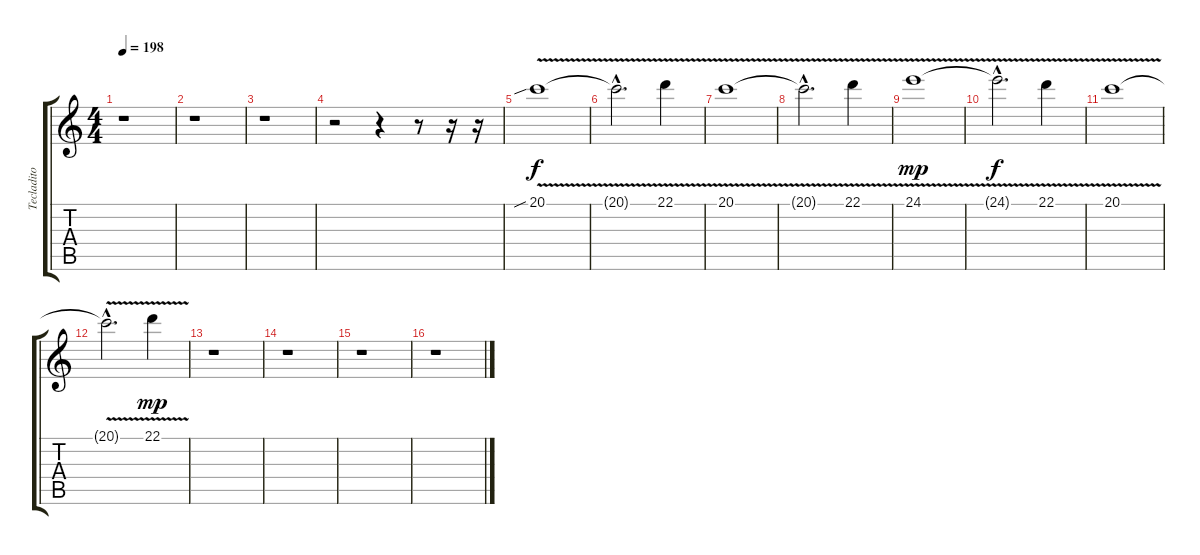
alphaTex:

\track ("Tecladito" "Tecladito") {instrument recorder}
\staff {score tabs}
\tuning (E4 B3 G3 D3 A2 E2) {hide}
\ts (4 4)
\tempo 198
\clef g2
\ks c
r.1{dy f instrument recorder} |
r.1 |
r.1 |
r.2 r.4 r.8 r.16 r.16 |
20.1{v sib}.1 |
20.1{hac t}.2{d} 22.1{v}.4 |
20.1{v}.1 |
20.1{hac t}.2{d} 22.1{v}.4 |
24.1{v}.1{dy mp} |
24.1{hac t}.2{d dy f} 22.1{v}.4 |
20.1{v}.1 |
20.1{hac t}.2{d} 22.1{v}.4{dy mp} |
r.1 |
r.1 |
r.1 |
r.1
